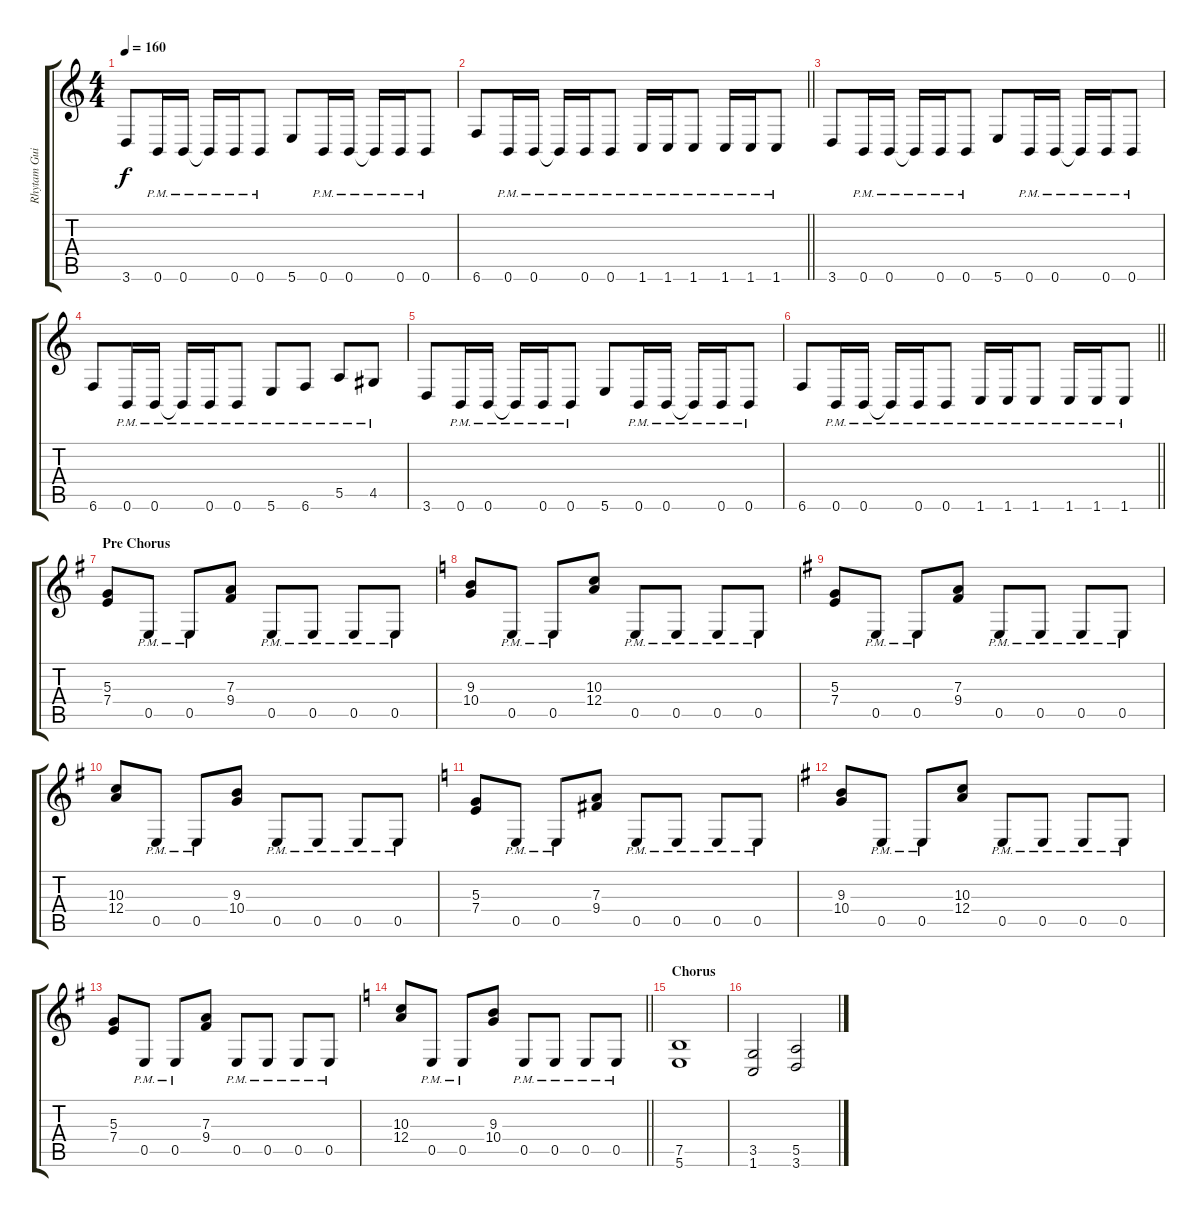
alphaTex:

\track ("Rhytam Guitar Christopher" "Rhytam Gui") {instrument distortionguitar}
\staff {score tabs}
\tuning (B3 Gb3 D3 A2 E2 B1) {hide}
\ts (4 4)
\tempo 160
\clef g2
\ks c
3.6.8{dy f} 0.6{pm}.16 0.6{pm}.16 0.6{pm t}.16 0.6{pm}.16 0.6{pm}.8 5.6.8 0.6{pm}.16 0.6{pm}.16 0.6{pm t}.16 0.6{pm}.16 0.6{pm}.8 |
\barLineRight lightlight
6.6.8 0.6{pm}.16 0.6{pm}.16 0.6{pm t}.16 0.6{pm}.16 0.6{pm}.8 1.6{pm}.16 1.6{pm}.16 1.6{pm}.8 1.6{pm}.16 1.6{pm}.16 1.6{pm}.8 |
3.6.8 0.6{pm}.16 0.6{pm}.16 0.6{pm t}.16 0.6{pm}.16 0.6{pm}.8 5.6.8 0.6{pm}.16 0.6{pm}.16 0.6{pm t}.16 0.6{pm}.16 0.6{pm}.8 |
6.6.8 0.6{pm}.16 0.6{pm}.16 0.6{pm t}.16 0.6{pm}.16 0.6{pm}.8 5.6{pm}.8 6.6{pm}.8 5.5{pm}.8 4.5{pm}.8 |
3.6.8 0.6{pm}.16 0.6{pm}.16 0.6{pm t}.16 0.6{pm}.16 0.6{pm}.8 5.6.8 0.6{pm}.16 0.6{pm}.16 0.6{pm t}.16 0.6{pm}.16 0.6{pm}.8 |
\barLineRight lightlight
6.6.8 0.6{pm}.16 0.6{pm}.16 0.6{pm t}.16 0.6{pm}.16 0.6{pm}.8 1.6{pm}.16 1.6{pm}.16 1.6{pm}.8 1.6{pm}.16 1.6{pm}.16 1.6{pm}.8 |
\section ("" "Pre Chorus")
\ks g
(5.3 7.4).8 0.5{pm}.8 0.5{pm}.8 (7.3 9.4).8 0.5{pm}.8 0.5{pm}.8 0.5{pm}.8 0.5{pm}.8 |
\ks c
(9.3 10.4).8 0.5{pm}.8 0.5{pm}.8 (10.3 12.4).8 0.5{pm}.8 0.5{pm}.8 0.5{pm}.8 0.5{pm}.8 |
\ks g
(5.3 7.4).8 0.5{pm}.8 0.5{pm}.8 (7.3 9.4).8 0.5{pm}.8 0.5{pm}.8 0.5{pm}.8 0.5{pm}.8 |
(10.3 12.4).8 0.5{pm}.8 0.5{pm}.8 (9.3 10.4).8 0.5{pm}.8 0.5{pm}.8 0.5{pm}.8 0.5{pm}.8 |
\ks c
(5.3 7.4).8 0.5{pm}.8 0.5{pm}.8 (7.3 9.4).8 0.5{pm}.8 0.5{pm}.8 0.5{pm}.8 0.5{pm}.8 |
\ks g
(9.3 10.4).8 0.5{pm}.8 0.5{pm}.8 (10.3 12.4).8 0.5{pm}.8 0.5{pm}.8 0.5{pm}.8 0.5{pm}.8 |
(5.3 7.4).8 0.5{pm}.8 0.5{pm}.8 (7.3 9.4).8 0.5{pm}.8 0.5{pm}.8 0.5{pm}.8 0.5{pm}.8 |
\barLineRight lightlight
\ks c
(10.3 12.4).8 0.5{pm}.8 0.5{pm}.8 (9.3 10.4).8 0.5{pm}.8 0.5{pm}.8 0.5{pm}.8 0.5{pm}.8 |
\section ("" "Chorus")
(7.5 5.6).1 |
(3.5 1.6).2 (5.5 3.6).2
